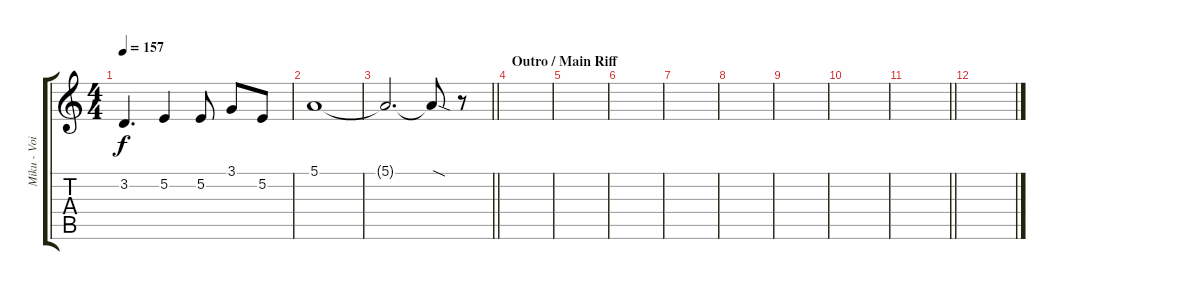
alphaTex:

\track ("Miku - Voice" "Miku - Voi") {instrument lead6voice}
\staff {score tabs}
\tuning (E4 B3 G3 D3 A2 E2) {hide}
\ts (4 4)
\tempo 157
\clef g2
\ks c
3.2.4{d dy f} 5.2.4 5.2.8 3.1.8 5.2.8 |
5.1.1 |
\barLineRight lightlight
5.1{t}.2{d} 5.1{sod t}.8 r.8 |
\section ("" "Outro / Main Riff")
|
|
|
|
|
|
|
\barLineRight lightlight
|
\section ("" "")
